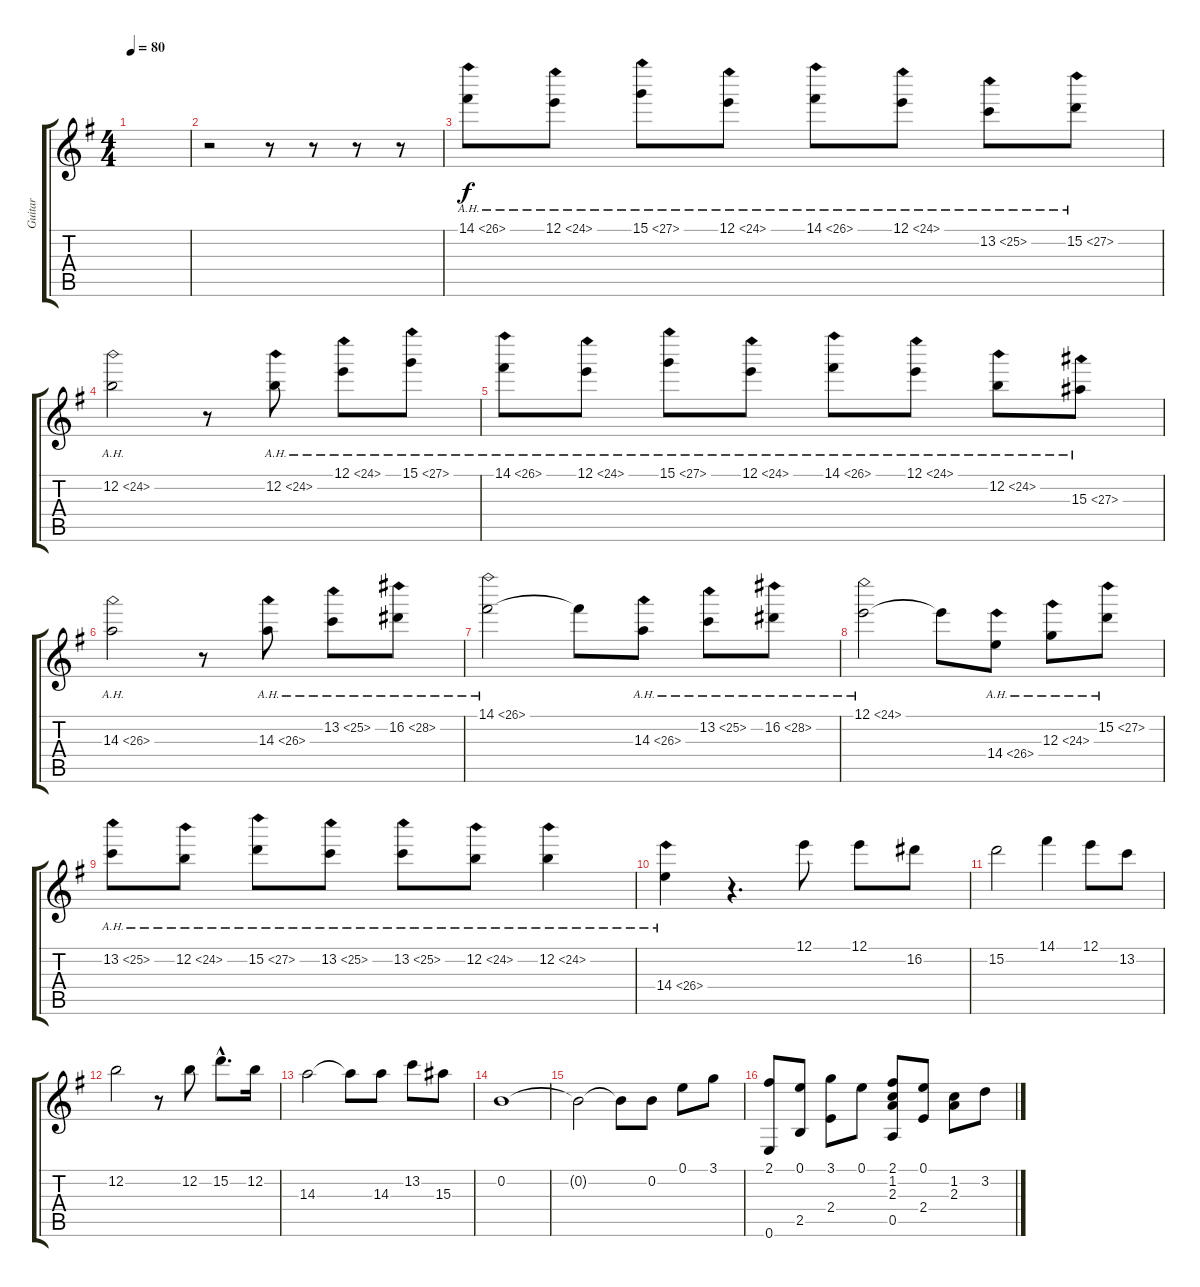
\track ("Guitar" "Guitar") {instrument acousticguitarnylon}
\staff {score tabs}
\tuning (E4 B3 G3 D3 A2 E2) {hide}
\ts (4 4)
\tempo 80
\clef g2
\ks g
|
r.2{volume 12} r.8 r.8 r.8 r.8 |
14.1{ah 12}.8{dy f} 12.1{ah 12}.8 15.1{ah 12}.8 12.1{ah 12}.8 14.1{ah 12}.8 12.1{ah 12}.8 13.2{ah 12}.8 15.2{ah 12}.8 |
12.2{ah 12}.2 r.8 12.2{ah 12}.8 12.1{ah 12}.8 15.1{ah 12}.8 |
14.1{ah 12}.8 12.1{ah 12}.8 15.1{ah 12}.8 12.1{ah 12}.8 14.1{ah 12}.8 12.1{ah 12}.8 12.2{ah 12}.8 15.3{ah 12}.8 |
14.3{ah 12}.2 r.8 14.3{ah 12}.8 13.2{ah 12}.8 16.2{ah 12}.8 |
14.1{ah 12}.2 14.1{t}.8 14.3{ah 12}.8 13.2{ah 12}.8 16.2{ah 12}.8 |
12.1{ah 12}.2 12.1{t}.8 14.4{ah 12}.8 12.3{ah 12}.8 15.2{ah 12}.8 |
13.2{ah 12}.8 12.2{ah 12}.8 15.2{ah 12}.8 13.2{ah 12}.8 13.2{ah 12}.8 12.2{ah 12}.8 12.2{ah 12}.4 |
14.4{ah 12}.4 r.4{d} 12.1.8 12.1.8 16.2.8 |
15.2.2 14.1.4 12.1.8 13.2.8 |
12.2.2 r.8 12.2.8 15.2{hac}.8{d} 12.2.16 |
14.3.2 14.3{t}.8 14.3.8 13.2.8 15.3.8 |
0.2.1 |
0.2{t}.2 0.2{t}.8 0.2.8{volume 13} 0.1.8 3.1.8 |
(2.1 0.6).8 (0.1 2.5).8 (3.1 2.4).8 0.1.8 (2.1 1.2 2.3 0.5).8 (0.1 2.4).8 (1.2 2.3).8 3.2.8
